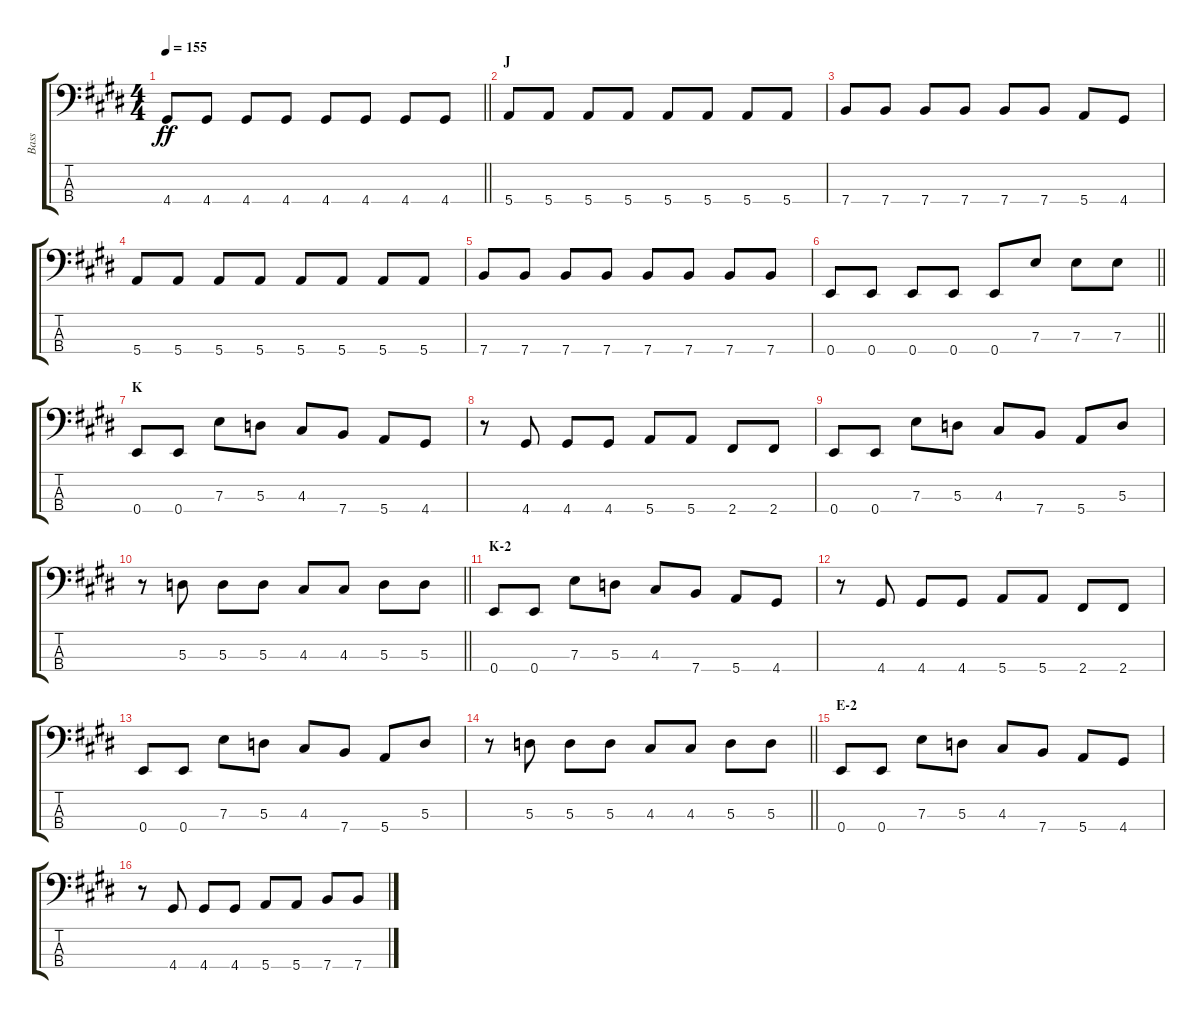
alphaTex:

\track ("Bass" "Bass") {instrument electricbasspick}
\staff {score tabs}
\tuning (G2 D2 A1 E1) {hide}
\ts (4 4)
\tempo 155
\clef f4
\barLineRight lightlight
\ks e
4.4.8{dy ff} 4.4.8 4.4.8 4.4.8 4.4.8 4.4.8 4.4.8 4.4.8 |
\section ("" "J")
5.4.8 5.4.8 5.4.8 5.4.8 5.4.8 5.4.8 5.4.8 5.4.8 |
7.4.8 7.4.8 7.4.8 7.4.8 7.4.8 7.4.8 5.4.8 4.4.8 |
5.4.8 5.4.8 5.4.8 5.4.8 5.4.8 5.4.8 5.4.8 5.4.8 |
7.4.8 7.4.8 7.4.8 7.4.8 7.4.8 7.4.8 7.4.8 7.4.8 |
\barLineRight lightlight
0.4.8 0.4.8 0.4.8 0.4.8 0.4.8 7.3.8 7.3.8 7.3.8 |
\section ("" "K")
0.4.8 0.4.8 7.3.8 5.3.8 4.3.8 7.4.8 5.4.8 4.4.8 |
r.8 4.4.8 4.4.8 4.4.8 5.4.8 5.4.8 2.4.8 2.4.8 |
0.4.8 0.4.8 7.3.8 5.3.8 4.3.8 7.4.8 5.4.8 5.3.8 |
\barLineRight lightlight
r.8 5.3.8 5.3.8 5.3.8 4.3.8 4.3.8 5.3.8 5.3.8 |
\section ("" "K-2")
0.4.8 0.4.8 7.3.8 5.3.8 4.3.8 7.4.8 5.4.8 4.4.8 |
r.8 4.4.8 4.4.8 4.4.8 5.4.8 5.4.8 2.4.8 2.4.8 |
0.4.8 0.4.8 7.3.8 5.3.8 4.3.8 7.4.8 5.4.8 5.3.8 |
\barLineRight lightlight
r.8 5.3.8 5.3.8 5.3.8 4.3.8 4.3.8 5.3.8 5.3.8 |
\section ("" "E-2")
0.4.8 0.4.8 7.3.8 5.3.8 4.3.8 7.4.8 5.4.8 4.4.8 |
r.8 4.4.8 4.4.8 4.4.8 5.4.8 5.4.8 7.4.8 7.4.8
